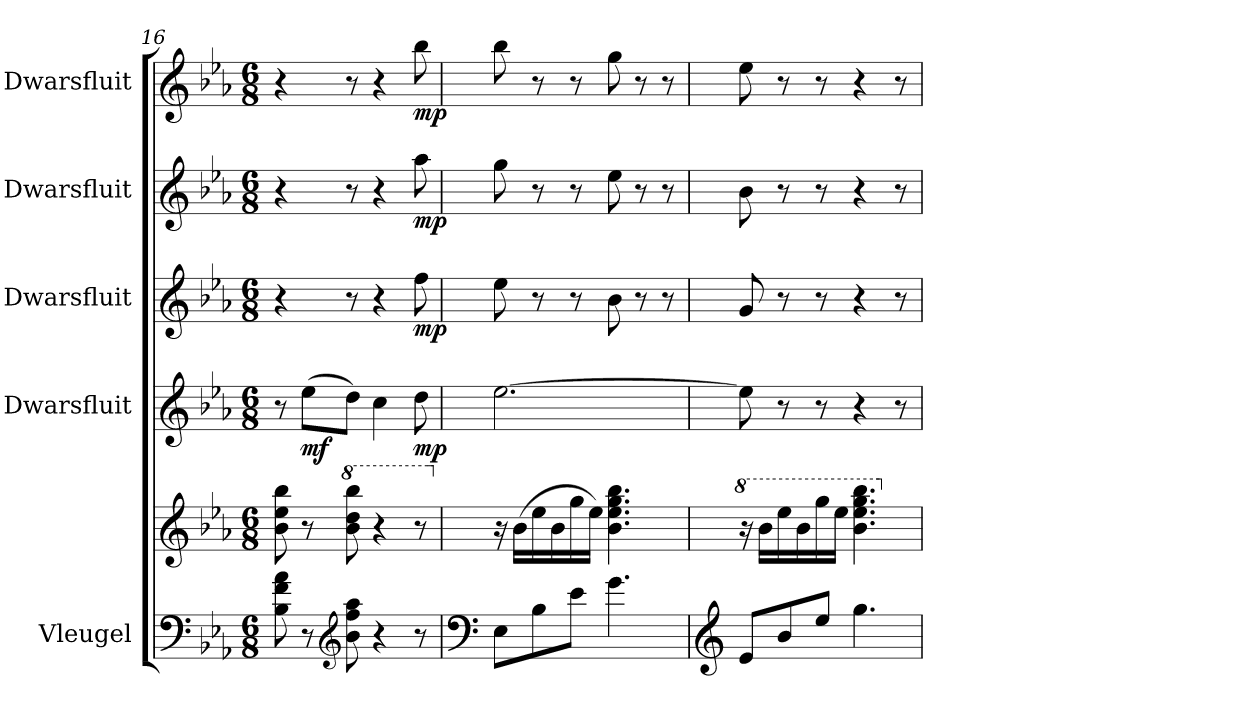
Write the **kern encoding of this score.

**kern	**kern	**kern	**dynam	**kern	**dynam	**kern	**dynam	**kern	**dynam
*part5	*part5	*part4	*part4	*part3	*part3	*part2	*part2	*part1	*part1
*staff6	*staff5	*staff4	*staff4	*staff3	*staff3	*staff2	*staff2	*staff1	*staff1
*I"Vleugel	*	*I"Dwarsfluit	*	*I"Dwarsfluit	*	*I"Dwarsfluit	*	*I"Dwarsfluit	*
*	*	*I'Fl.	*	*I'Fl.	*	*I'Fl.	*	*I'Fl.	*
!!LO:LB:g=z
*clefF4	*clefG2	*clefG2	*	*clefG2	*	*clefG2	*	*clefG2	*
*k[b-e-a-]	*k[b-e-a-]	*k[b-e-a-]	*	*k[b-e-a-]	*	*k[b-e-a-]	*	*k[b-e-a-]	*
*M6/8	*M6/8	*M6/8	*	*M6/8	*	*M6/8	*	*M6/8	*
=16	=16	=16	=16	=16	=16	=16	=16	=16	=16
8B-\ 8f\ 8a-\	8b-\ 8ee-\ 8bb-\	8r	.	4r	.	4r	.	4r	.
!	!	!	!LO:DY:b	!	!	!	!	!	!
8r	8r	(8ee-\L	mf	.	.	.	.	.	.
*clefG2	*	*	*	*	*	*	*	*	*
*	*8va	*	*	*	*	*	*	*	*
8b-\ 8ff\ 8aa-\	8bb-\ 8ddd\ 8bbb-\	8dd\J)	.	8r	.	8r	.	8r	.
4r	4r	4cc\	.	4r	.	4r	.	4r	.
!	!	!	!LO:DY:b	!	!LO:DY:b	!	!LO:DY:b	!	!LO:DY:b
8r	8r	8dd\	mp	8ff\	mp	8aa-\	mp	8bb-\	mp
=17	=17	=17	=17	=17	=17	=17	=17	=17	=17
*clefF4	*	*	*	*	*	*	*	*	*
*	*X8va	*	*	*	*	*	*	*	*
8E-\L	16r	[2.ee-\	.	8ee-\	.	8gg\	.	8bb-\	.
.	(16b-\LL	.	.	.	.	.	.	.	.
8B-\	16ee-\	.	.	8r	.	8r	.	8r	.
.	16b-\	.	.	.	.	.	.	.	.
8e-\J	16gg\	.	.	8r	.	8r	.	8r	.
.	16ee-\JJ)	.	.	.	.	.	.	.	.
4.g\	4.b-\ 4.ee-\ 4.gg\ 4.bb-\	.	.	8b-\	.	8ee-\	.	8gg\	.
.	.	.	.	8r	.	8r	.	8r	.
.	.	.	.	8r	.	8r	.	8r	.
=18	=18	=18	=18	=18	=18	=18	=18	=18	=18
*clefG2	*	*	*	*	*	*	*	*	*
*	*8va	*	*	*	*	*	*	*	*
8e-/L	16r	8ee-\]	.	8g/	.	8b-\	.	8ee-\	.
.	16bb-\LL	.	.	.	.	.	.	.	.
8b-/	16eee-\	8r	.	8r	.	8r	.	8r	.
.	16bb-\	.	.	.	.	.	.	.	.
8ee-/J	16ggg\	8r	.	8r	.	8r	.	8r	.
.	16eee-\JJ	.	.	.	.	.	.	.	.
4.gg\	4.bb-\ 4.eee-\ 4.ggg\ 4.bbb-\	4r	.	4r	.	4r	.	4r	.
.	.	8r	.	8r	.	8r	.	8r	.
*	*X8va	*	*	*	*	*	*	*	*
=	=	=	=	=	=	=	=	=	=
*-	*-	*-	*-	*-	*-	*-	*-	*-	*-
